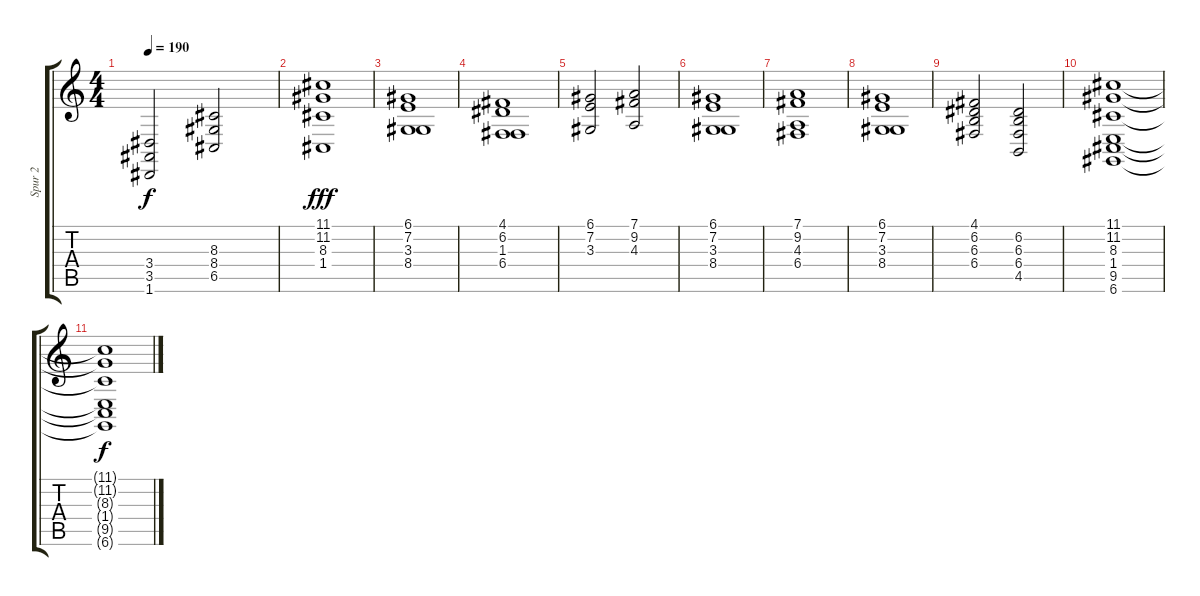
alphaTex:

\track ("Spur 2" "Spur 2") {instrument stringensemble1}
\staff {score tabs}
\tuning (D4 A3 F3 C3 G2 D2) {hide}
\ts (4 4)
\tempo 190
\clef g2
\ks c
(3.4 3.5 1.6).2{dy f} (8.3 8.4 6.5).2 |
(11.1 11.2 8.3 1.4).1{dy fff} |
(6.1 7.2 3.3 8.4).1 |
(4.1 6.2 1.3 6.4).1 |
(6.1 7.2 3.3).2 (7.1 9.2 4.3).2 |
(6.1 7.2 3.3 8.4).1 |
(7.1 9.2 4.3 6.4).1 |
(6.1 7.2 3.3 8.4).1 |
(4.1 6.2 6.3 6.4).2 (6.2 6.3 6.4 4.5).2 |
(11.1 11.2 8.3 1.4 9.5 6.6).1 |
(11.1{t} 11.2{t} 8.3{t} 1.4{t} 9.5{t} 6.6{t}).1{dy f}
